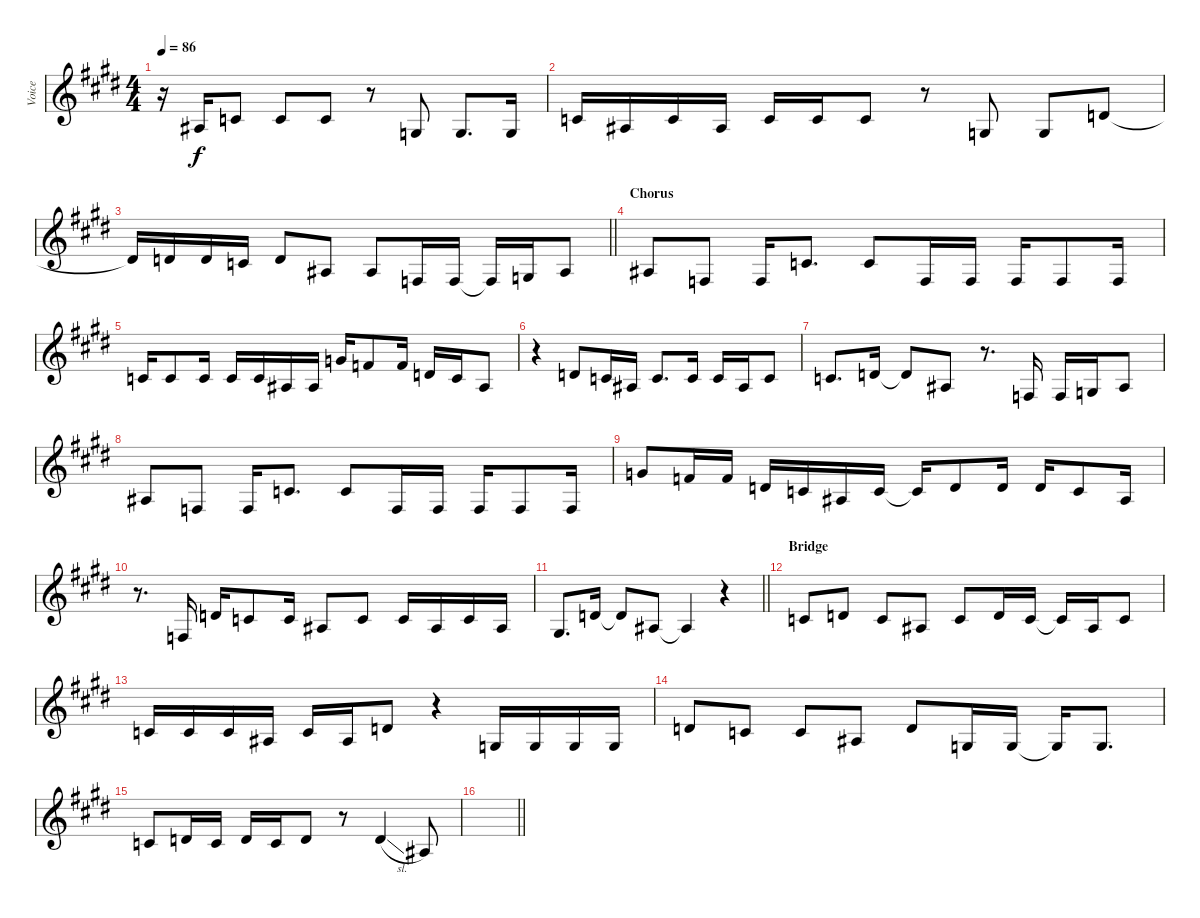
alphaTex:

\track ("Voice" "Voice") {instrument voiceoohs}
\staff {score}
\tuning (Eb4 Bb3 Gb3 Db3 Ab2 Eb2) {hide}
\ts (4 4)
\tempo 86
\clef g2
\ks e
r.16{dy f} 4.3.16 2.2.8 2.2.8 2.2.8 r.8 1.3.8 1.3.8{d} 1.3.16 |
2.2.16 0.2.16 2.2.16 0.2.16 2.2.16 6.3.16 2.2.8 r.8 1.3.8 1.3.8 4.2.8 |
\barLineRight lightlight
4.2{t}.16 4.2.16 4.2.16 2.2.16 4.2.8 0.2.8 0.2.8 4.4.16 4.4.16 4.4{t}.16 1.3.16 0.2.8 |
\section ("" "Chorus")
0.2.8 4.4.8 4.4.16 2.2.8{d} 2.2.8 4.4.16 4.4.16 4.4.16 4.4.8 4.4.16 |
2.2.16 2.2.8 2.2.16 2.2.16 2.2.16 0.2.16 0.2.16 4.1.16 2.1.8 2.1.16 4.2.16 2.2.16 0.2.8 |
r.4 4.2.8 2.2.16 0.2.16 2.2.8{d} 2.2.16 2.2.16 0.2.16 2.2.8 |
2.2.8{d} 4.2.16 4.2{t}.8 0.2.8 r.8{d} 4.4.16 4.4.16 1.3.16 0.2.8 |
0.2.8 4.4.8 4.4.16 2.2.8{d} 2.2.8 4.4.16 4.4.16 4.4.16 4.4.8 4.4.16 |
4.1.8 2.1.16 2.1.16 4.2.16 2.2.16 0.2.16 2.2.16 2.2{t}.16 4.2.8 4.2.16 4.2.16 2.2.8 0.2.16 |
r.8{d} 4.4.16 4.2.16 2.2.8 2.2.16 0.2.8 2.2.8 2.2.16 0.2.16 2.2.16 0.2.16 |
\barLineRight lightlight
2.3.8{d} 4.2.16 4.2{t}.8 0.2.8 0.2{t}.4 r.4 |
\section ("" "Bridge")
2.2.8 4.2.8 2.2.8 0.2.8 2.2.8 4.2.16 2.2.16 2.2{t}.16 0.2.16 2.2.8 |
2.2.16 2.2.16 2.2.16 4.3.16 2.2.16 0.2.16 4.2.8 r.4 1.3.16 1.3.16 1.3.16 1.3.16 |
4.2.8 2.2.8 2.2.8 0.2.8 4.2.8 1.3.16 1.3.16 1.3{t}.16 1.3.8{d} |
2.2.8 4.2.16 2.2.16 4.2.16 2.2.16 4.2.8 r.8 4.2{sl}.4 0.2.8 |
\barLineRight lightlight
